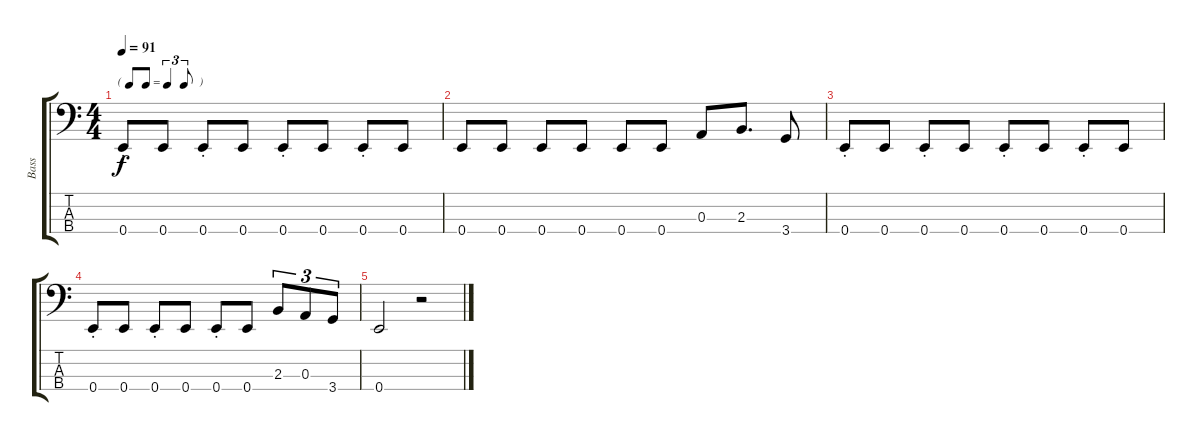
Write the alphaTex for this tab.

\track ("Bass" "Bass") {instrument electricbassfinger}
\staff {score tabs}
\tuning (G2 D2 A1 E1) {hide}
\ts (4 4)
\tf triplet8th
\tempo 91
\clef f4
\ks c
0.4{st}.8{dy f} 0.4.8 0.4{st}.8 0.4.8 0.4{st}.8 0.4.8 0.4{st}.8 0.4.8 |
0.4.8 0.4.8 0.4.8 0.4.8 0.4.8 0.4.8 0.3.8 2.3.8{d} 3.4.8 |
0.4{st}.8 0.4.8 0.4{st}.8 0.4.8 0.4{st}.8 0.4.8 0.4{st}.8 0.4.8 |
0.4{st}.8 0.4.8 0.4{st}.8 0.4.8 0.4{st}.8 0.4.8 2.3.8{tu (3 2)} 0.3.8{tu (3 2)} 3.4.8{tu (3 2)} |
0.4.2 r.2
